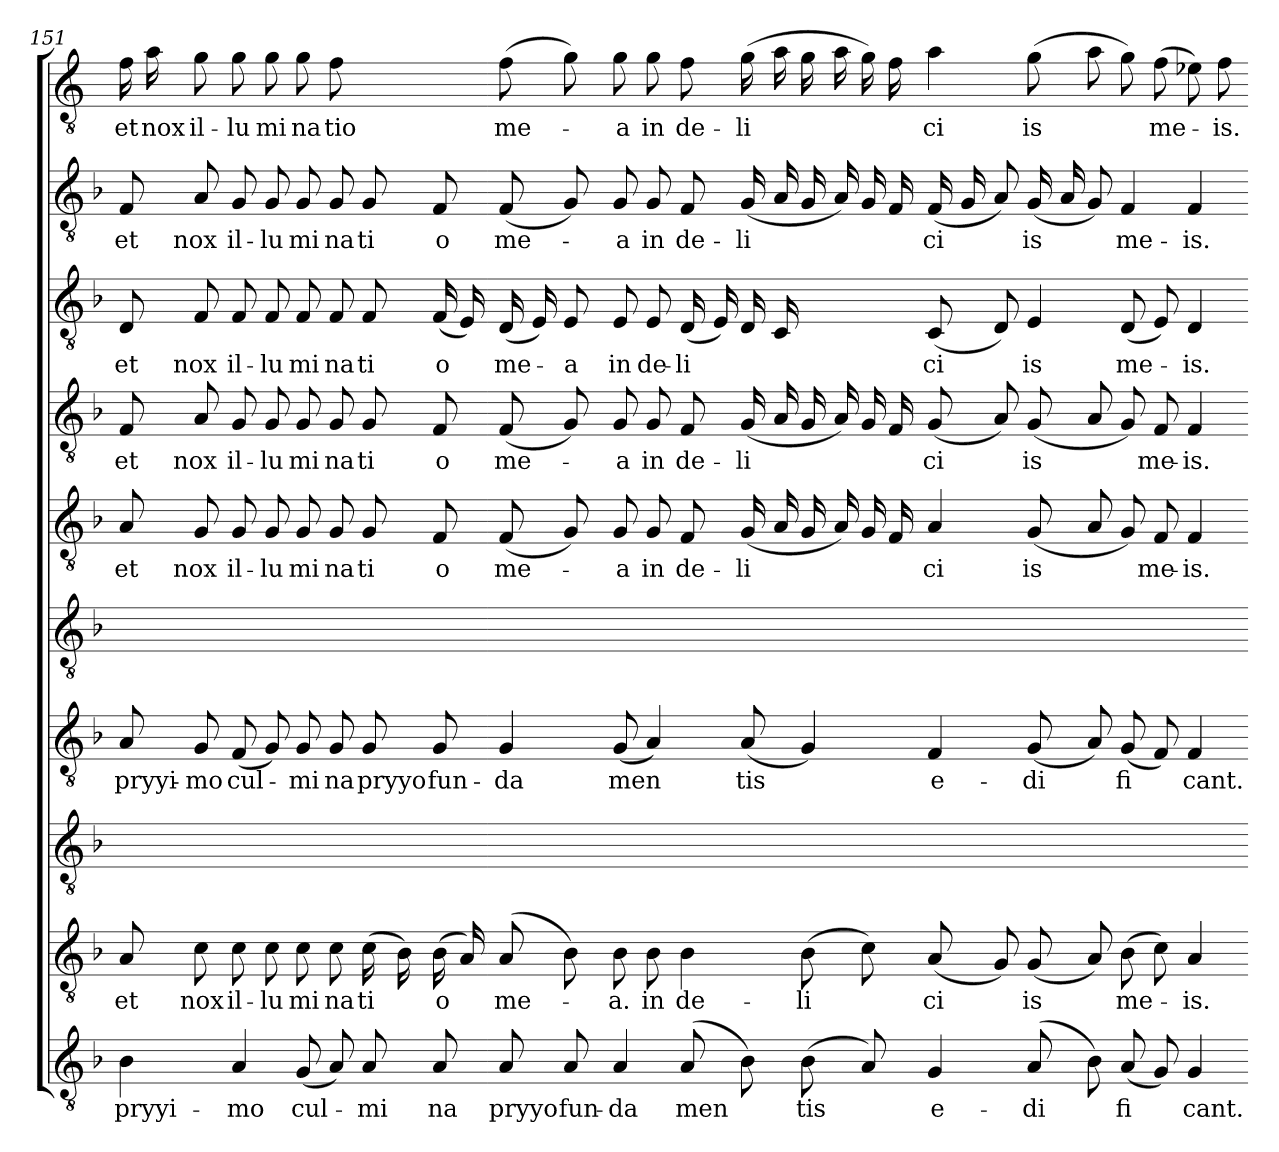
**kern	**text	**kern	**text	**kern	**kern	**text	**kern	**kern	**text	**kern	**text	**kern	**text	**kern	**text	**kern	**text
*part10	*part10	*part9	*part9	*part8	*part7	*part7	*part6	*part5	*part5	*part4	*part4	*part3	*part3	*part2	*part2	*part1	*part1
*staff10	*staff10	*staff9	*staff9	*staff8	*staff7	*staff7	*staff6	*staff5	*staff5	*staff4	*staff4	*staff3	*staff3	*staff2	*staff2	*staff1	*staff1
*clefGv2	*	*clefGv2	*	*clefGv2	*clefGv2	*	*clefGv2	*clefGv2	*	*clefGv2	*	*clefGv2	*	*clefGv2	*	*clefGv2	*
*k[b-]	*	*k[b-]	*	*k[b-]	*k[b-]	*	*k[b-]	*k[b-]	*	*k[b-]	*	*k[b-]	*	*k[b-]	*	*k[]	*
=151	=151	=151	=151	=151	=151	=151	=151	=151	=151	=151	=151	=151	=151	=151	=151	=151	=151
4B-	pryyi-	8A	et	1ryy	8A	pryyi-	1ryy	8A	et	8F	et	8D	et	8F	et	16f	et
.	.	.	.	.	.	.	.	.	.	.	.	.	.	.	.	16a	nox
.	.	8c	nox	.	8G	-mo	.	8G	nox	8A	nox	8F	nox	8A	nox	8g	il-
4A	-mo	8c	il-	.	(8F	cul-	.	8G	il-	8G	il-	8F	il-	8G	il-	8g	lu
.	.	8c	lu	.	8G)	.	.	8G	lu	8G	lu	8F	lu	8G	lu	8g	mi
(8G	cul-	8c	mi	.	8G	mi	.	8G	mi	8G	mi	8F	mi	8G	mi	8g	na
8A)	.	8c	na	.	8G	-na	.	8G	na	8G	na	8F	na	8G	na	8f	-tio
8A	mi	(16c	ti	.	8G	pryyo	.	8G	ti	8G	ti	8F	ti	8G	ti	4ryy	.
.	.	16B-)	.	.	.	.	.	.	.	.	.	.	.	.	.	.	.
8A	-na	(16B-	-o	.	8G	fun-	.	8F	-o	8F	-o	(16F	-o	8F	-o	.	.
.	.	16A)	.	.	.	.	.	.	.	.	.	16E)	.	.	.	.	.
=152-	=152-	=152-	=152-	=152-	=152-	=152-	=152-	=152-	=152-	=152-	=152-	=152-	=152-	=152-	=152-	=152-	=152-
8A	pryyo	(8A	me-	1ryy	4G	da	1ryy	(8F	me-	(8F	me-	(16D	me-	(8F	me-	(8f	me-
.	.	.	.	.	.	.	.	.	.	.	.	16E)	.	.	.	.	.
8A	fun-	8B-)	.	.	.	.	.	8G)	.	8G)	.	8E	-a	8G)	.	8g)	.
4A	da	8B-	-a.	.	(8G	men	.	8G	-a	8G	-a	8E	in	8G	-a	8g	-a
.	.	8B-	in	.	4A)	.	.	8G	in	8G	in	8E	de-	8G	in	8g	in
(8A	men	4B-	de-	.	.	.	.	8F	de-	8F	de-	(16D	li	8F	de-	8f	de-
.	.	.	.	.	.	.	.	.	.	.	.	16E)	.	.	.	.	.
8B-)	.	.	.	.	(8A	-tis	.	(16G	li	(16G	li	16D	.	(16G	li	(16g	li
.	.	.	.	.	.	.	.	16A	.	16A	.	16C	.	16A	.	16a	.
(8B-	-tis	(8B-	li	.	4G)	.	.	16G	.	16G	.	4ryy	.	16G	.	16g	.
.	.	.	.	.	.	.	.	16A)	.	16A)	.	.	.	16A)	.	16a	.
8A)	.	8c)	.	.	.	.	.	16G	.	16G	.	.	.	16G	.	16g)	.
.	.	.	.	.	.	.	.	16F	.	16F	.	.	.	16F	.	16f	.
=153-	=153-	=153-	=153-	=153-	=153-	=153-	=153-	=153-	=153-	=153-	=153-	=153-	=153-	=153-	=153-	=153-	=153-
4G	e-	(8A	ci	1ryy	4F	e-	1ryy	4A	ci	(8G	ci	(8C	ci	(16F	ci	4a	ci
.	.	.	.	.	.	.	.	.	.	.	.	.	.	16G	.	.	.
.	.	8G)	.	.	.	.	.	.	.	8A)	.	8D)	.	8A)	.	.	.
(8A	di	(8G	-is	.	(8G	di	.	(8G	-is	(8G	-is	4E	-is	(16G	-is	(8g	-is
.	.	.	.	.	.	.	.	.	.	.	.	.	.	16A	.	.	.
8B-)	.	8A)	.	.	8A)	.	.	8A	.	8A	.	.	.	8G)	.	8a	.
(8A	fi	(8B-	me-	.	(8G	fi	.	8G)	.	8G)	.	(8D	me-	4F	me-	8g)	.
8G)	.	8c)	.	.	8F)	.	.	8F	me-	8F	me-	8E)	.	.	.	(8f	me-
4G	-cant.	4A	-is.	.	4F	-cant.	.	4F	-is.	4F	-is.	4D	-is.	4F	-is.	8e-)	.
.	.	.	.	.	.	.	.	.	.	.	.	.	.	.	.	8f	-is.
=-	=-	=-	=-	=-	=-	=-	=-	=-	=-	=-	=-	=-	=-	=-	=-	=-	=-
*-	*-	*-	*-	*-	*-	*-	*-	*-	*-	*-	*-	*-	*-	*-	*-	*-	*-
